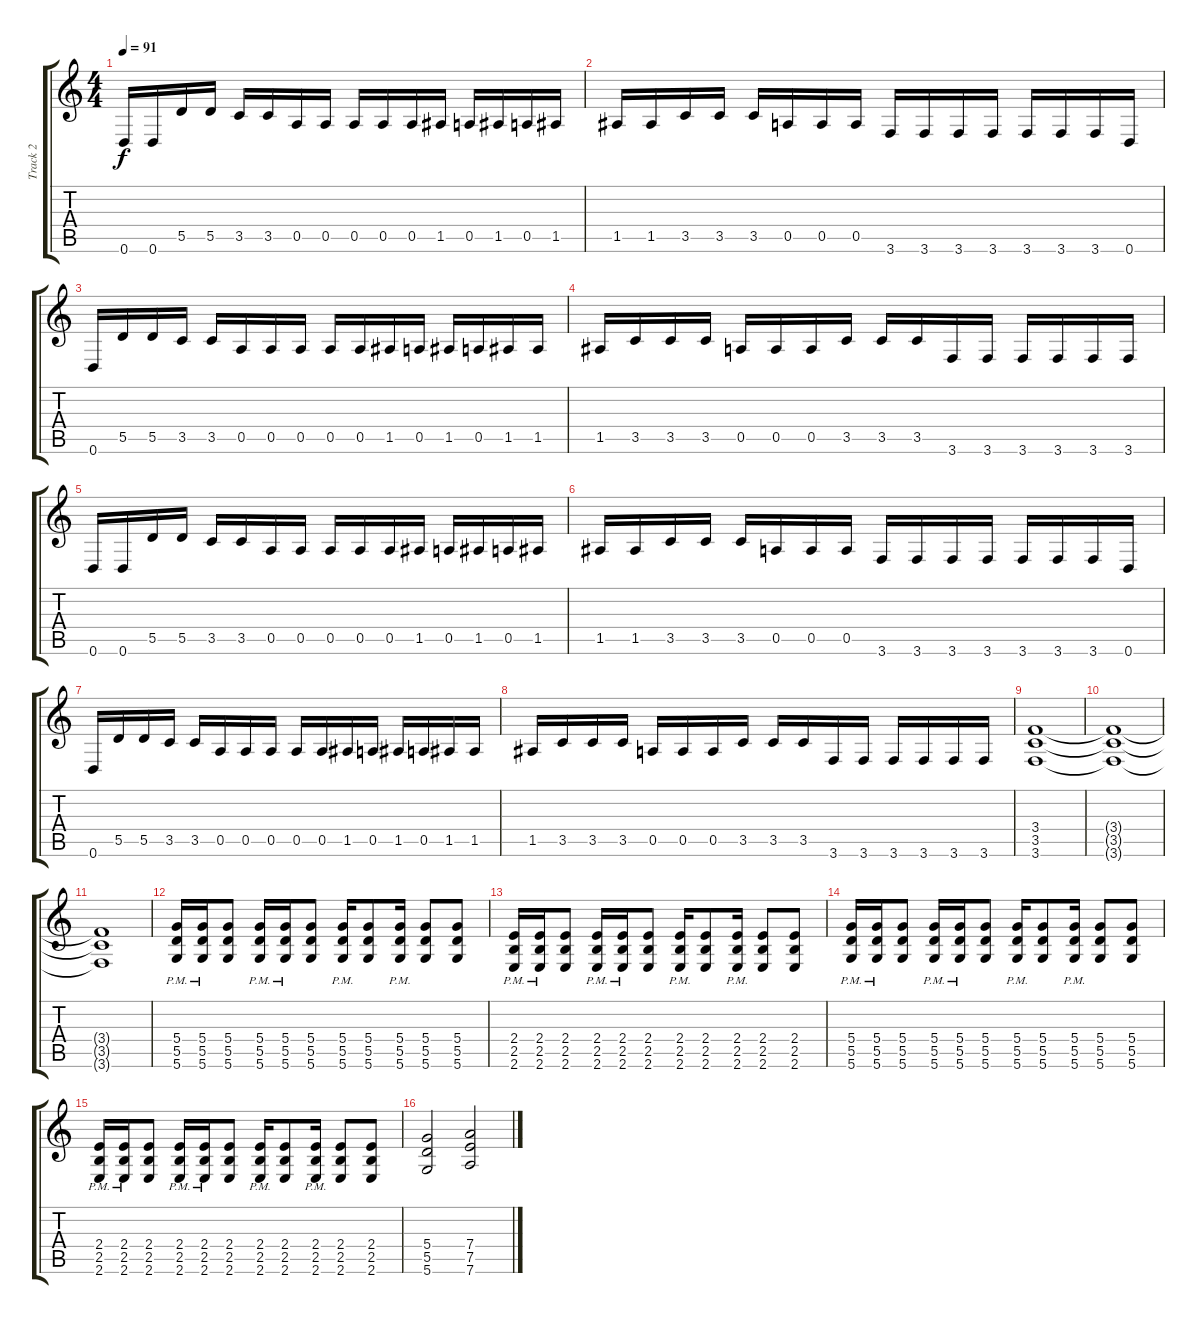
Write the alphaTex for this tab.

\track ("Track 2" "Track 2") {instrument distortionguitar}
\staff {score tabs}
\tuning (E4 B3 G3 D3 A2 D2) {hide}
\ts (4 4)
\tempo 91
\clef g2
\ks c
0.6.16{dy f instrument distortionguitar} 0.6.16 5.5.16 5.5.16 3.5.16 3.5.16 0.5.16 0.5.16 0.5.16 0.5.16 0.5.16 1.5.16 0.5.16 1.5.16 0.5.16 1.5.16 |
1.5.16 1.5.16 3.5.16 3.5.16 3.5.16 0.5.16 0.5.16 0.5.16 3.6.16 3.6.16 3.6.16 3.6.16 3.6.16 3.6.16 3.6.16 0.6.16 |
0.6.16 5.5.16 5.5.16 3.5.16 3.5.16 0.5.16 0.5.16 0.5.16 0.5.16 0.5.16 1.5.16 0.5.16 1.5.16 0.5.16 1.5.16 1.5.16 |
1.5.16 3.5.16 3.5.16 3.5.16 0.5.16 0.5.16 0.5.16 3.5.16 3.5.16 3.5.16 3.6.16 3.6.16 3.6.16 3.6.16 3.6.16 3.6.16 |
0.6.16 0.6.16 5.5.16 5.5.16 3.5.16 3.5.16 0.5.16 0.5.16 0.5.16 0.5.16 0.5.16 1.5.16 0.5.16 1.5.16 0.5.16 1.5.16 |
1.5.16 1.5.16 3.5.16 3.5.16 3.5.16 0.5.16 0.5.16 0.5.16 3.6.16 3.6.16 3.6.16 3.6.16 3.6.16 3.6.16 3.6.16 0.6.16 |
0.6.16 5.5.16 5.5.16 3.5.16 3.5.16 0.5.16 0.5.16 0.5.16 0.5.16 0.5.16 1.5.16 0.5.16 1.5.16 0.5.16 1.5.16 1.5.16 |
1.5.16 3.5.16 3.5.16 3.5.16 0.5.16 0.5.16 0.5.16 3.5.16 3.5.16 3.5.16 3.6.16 3.6.16 3.6.16 3.6.16 3.6.16 3.6.16 |
(3.4 3.5 3.6).1 |
(3.4{t} 3.5{t} 3.6{t}).1 |
(3.4{t} 3.5{t} 3.6{t}).1 |
(5.4{pm} 5.5{pm} 5.6{pm}).16 (5.4{pm} 5.5{pm} 5.6{pm}).16 (5.4 5.5 5.6).8 (5.4{pm} 5.5{pm} 5.6{pm}).16 (5.4{pm} 5.5{pm} 5.6{pm}).16 (5.4 5.5 5.6).8 (5.4{pm} 5.5{pm} 5.6{pm}).16 (5.4 5.5 5.6).8 (5.4{pm} 5.5{pm} 5.6{pm}).16 (5.4 5.5 5.6).8 (5.4 5.5 5.6).8 |
(2.4{pm} 2.5{pm} 2.6{pm}).16 (2.4{pm} 2.5{pm} 2.6{pm}).16 (2.4 2.5 2.6).8 (2.4{pm} 2.5{pm} 2.6{pm}).16 (2.4{pm} 2.5{pm} 2.6{pm}).16 (2.4 2.5 2.6).8 (2.4{pm} 2.5{pm} 2.6{pm}).16 (2.4 2.5 2.6).8 (2.4{pm} 2.5{pm} 2.6{pm}).16 (2.4 2.5 2.6).8 (2.4 2.5 2.6).8 |
(5.4{pm} 5.5{pm} 5.6{pm}).16 (5.4{pm} 5.5{pm} 5.6{pm}).16 (5.4 5.5 5.6).8 (5.4{pm} 5.5{pm} 5.6{pm}).16 (5.4{pm} 5.5{pm} 5.6{pm}).16 (5.4 5.5 5.6).8 (5.4{pm} 5.5{pm} 5.6{pm}).16 (5.4 5.5 5.6).8 (5.4{pm} 5.5{pm} 5.6{pm}).16 (5.4 5.5 5.6).8 (5.4 5.5 5.6).8 |
(2.4{pm} 2.5{pm} 2.6{pm}).16 (2.4{pm} 2.5{pm} 2.6{pm}).16 (2.4 2.5 2.6).8 (2.4{pm} 2.5{pm} 2.6{pm}).16 (2.4{pm} 2.5{pm} 2.6{pm}).16 (2.4 2.5 2.6).8 (2.4{pm} 2.5{pm} 2.6{pm}).16 (2.4 2.5 2.6).8 (2.4{pm} 2.5{pm} 2.6{pm}).16 (2.4 2.5 2.6).8 (2.4 2.5 2.6).8 |
(5.4 5.5 5.6).2 (7.4 7.5 7.6).2
